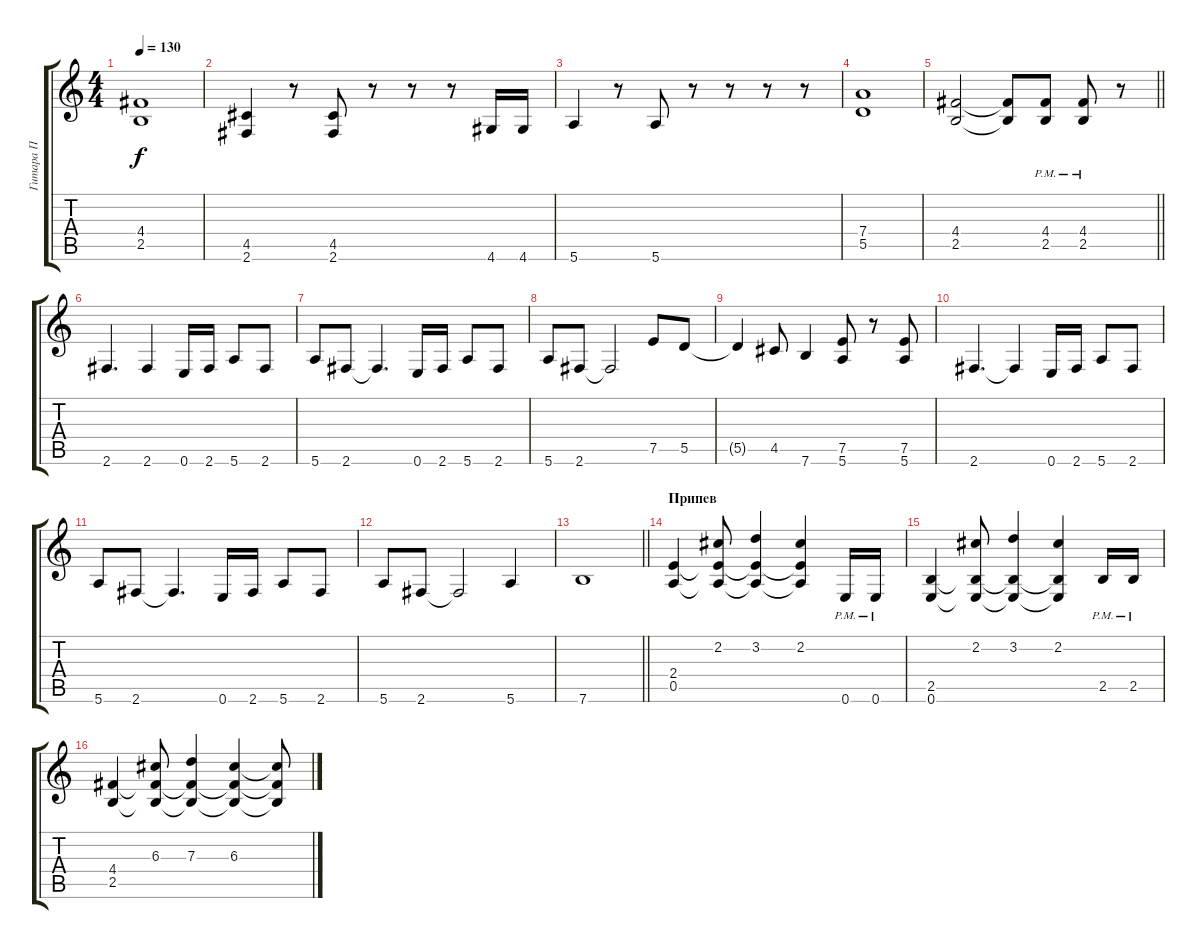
\track ("Гитара П" "Гитара П") {instrument overdrivenguitar}
\staff {score tabs}
\tuning (E4 B3 G3 D3 A2 E2) {hide}
\ts (4 4)
\tempo 130
\clef g2
\ks c
(4.4 2.5).1{dy f} |
(4.5 2.6).4 r.8 (4.5 2.6).8 r.8 r.8 r.8 4.6.16 4.6.16 |
5.6.4 r.8 5.6.8 r.8 r.8 r.8 r.8 |
(7.4 5.5).1 |
\barLineRight lightlight
(4.4 2.5).2 (4.4{t} 2.5{t}).8 (4.4{pm} 2.5{pm}).8 (4.4{pm} 2.5{pm}).8 r.8 |
\section ("" " ")
2.6.4{d} 2.6.4 0.6.16 2.6.16 5.6.8 2.6.8 |
5.6.8 2.6.8 2.6{t}.4{d} 0.6.16 2.6.16 5.6.8 2.6.8 |
5.6.8 2.6.8 2.6{t}.2 7.5.8 5.5.8 |
5.5{t}.4 4.5.8 7.6.4 (7.5 5.6).8 r.8 (7.5 5.6).8 |
2.6.4{d} 2.6{t}.4 0.6.16 2.6.16 5.6.8 2.6.8 |
5.6.8 2.6.8 2.6{t}.4{d} 0.6.16 2.6.16 5.6.8 2.6.8 |
5.6.8 2.6.8 2.6{t}.2 5.6.4 |
\barLineRight lightlight
7.6.1 |
\section ("" "Припев")
(2.4 0.5).4 (2.2 2.4{t} 0.5{t}).8 (3.2 2.4{t} 0.5{t}).4 (2.2 2.4{t} 0.5{t}).4 0.6{pm}.16 0.6{pm}.16 |
(2.5 0.6).4 (2.2 2.5{t} 0.6{t}).8 (3.2 2.5{t} 0.6{t}).4 (2.2 2.5{t} 0.6{t}).4 2.5{pm}.16 2.5{pm}.16 |
(4.4 2.5).4 (6.3 4.4{t} 2.5{t}).8 (7.3 4.4{t} 2.5{t}).4 (6.3 4.4{t} 2.5{t}).4 (6.3{t} 4.4{t} 2.5{t}).8
